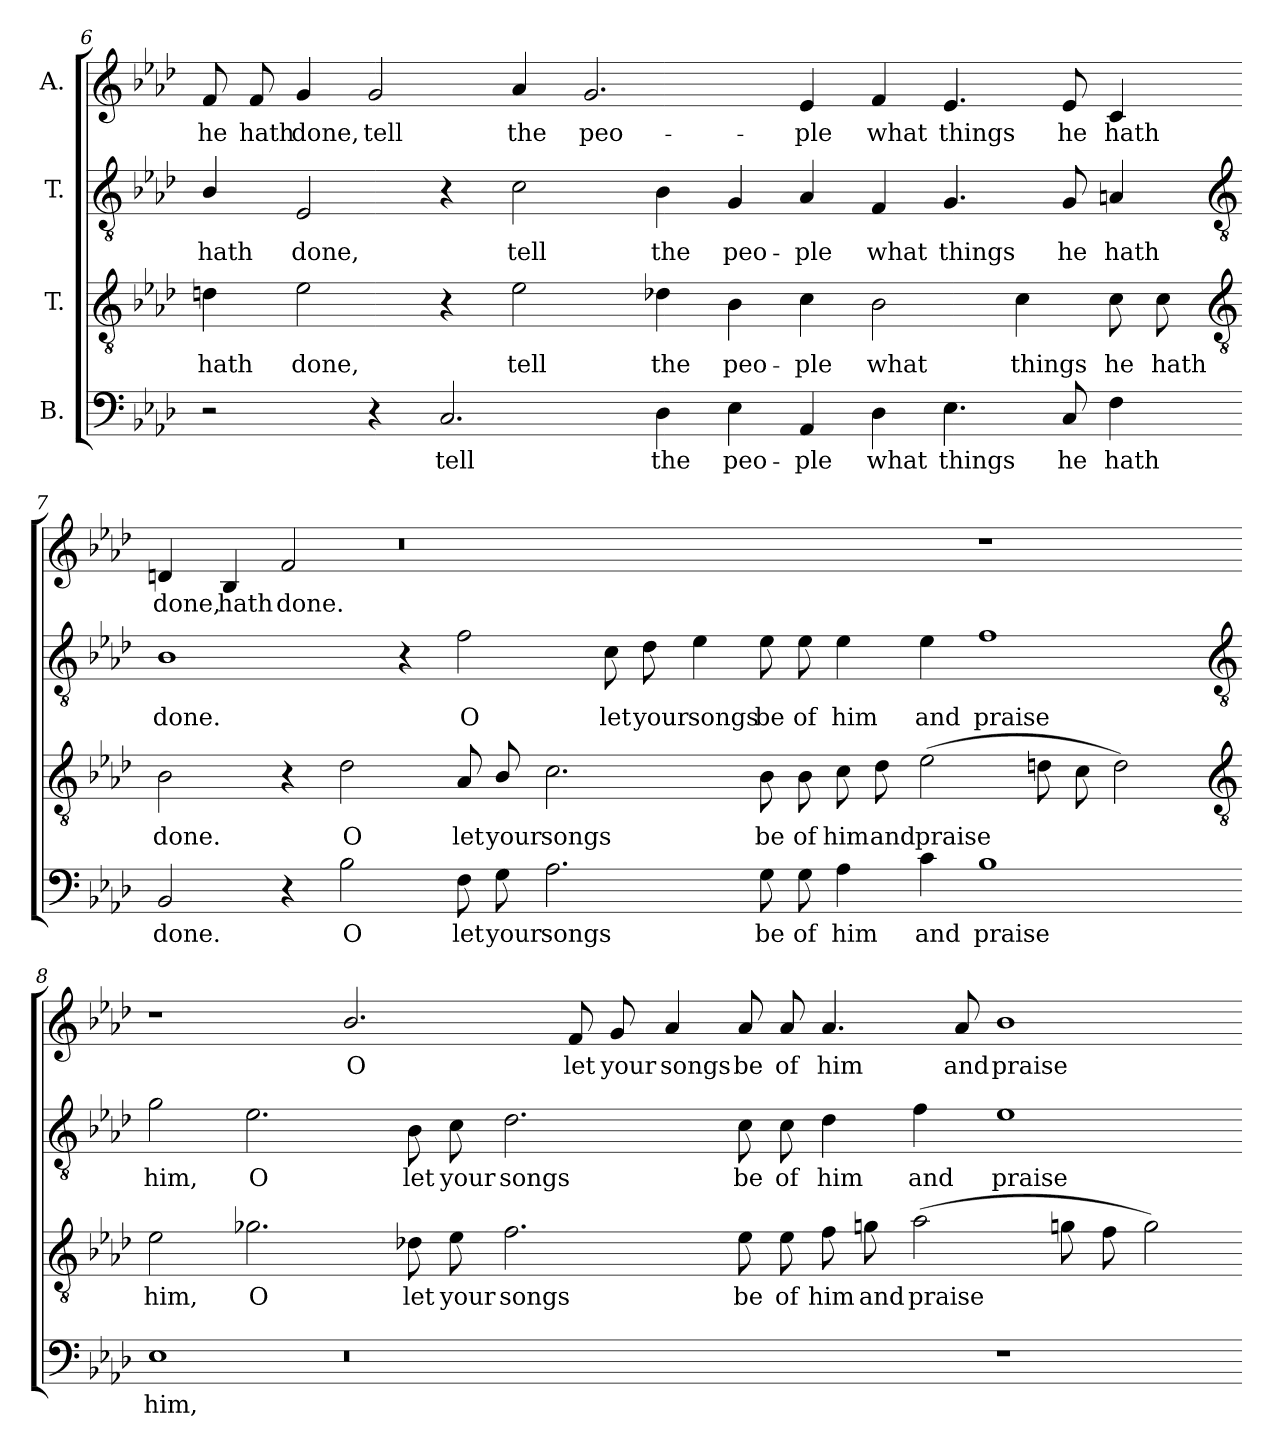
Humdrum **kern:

**kern	**text	**kern	**text	**kern	**text	**kern	**text
*part4	*part4	*part3	*part3	*part2	*part2	*part1	*part1
*staff4	*staff4	*staff3	*staff3	*staff2	*staff2	*staff1	*staff1
*I"B.	*	*I"T.	*	*I"T.	*	*I"A.	*
!!LO:LB:g=z
*clefF4	*	*clefGv2	*	*clefGv2	*	*clefG2	*
*k[b-e-a-d-]	*	*k[b-e-a-d-]	*	*k[b-e-a-d-]	*	*k[b-e-a-d-]	*
*A-:	*	*A-:	*	*A-:	*	*A-:	*
=6	=6	=6	=6	=6	=6	=6	=6
!	!	!	!LO:LY:b	!	!LO:LY:b	!	!LO:LY:b
2r	.	4dn	hath	4B-/	hath	8f	he
!	!	!	!	!	!	!	!LO:LY:b
.	.	.	.	.	.	8f	hath
!	!	!	!LO:LY:b	!	!LO:LY:b	!	!LO:LY:b
.	.	2e-	done,	2E-	done,	4g	done,
!	!	!	!	!	!	!	!LO:LY:b
4r	.	.	.	.	.	2g	tell
!	!LO:LY:b	!	!	!	!	!	!
2.C	tell	4r	.	4r	.	.	.
!	!	!	!LO:LY:b	!	!LO:LY:b	!	!LO:LY:b
.	.	2e-	tell	2c	tell	4a-	the
!	!	!	!	!	!	!	!LO:LY:b
.	.	.	.	.	.	2.g	peo-
!	!LO:LY:b	!	!LO:LY:b	!	!LO:LY:b	!	!
4D-	the	4d-X	the	4B-	the	.	.
!	!LO:LY:b	!	!LO:LY:b	!	!LO:LY:b	!	!
4E-	peo-	4B-	peo-	4G	peo-	.	.
!	!LO:LY:b	!	!LO:LY:b	!	!LO:LY:b	!	!LO:LY:b
4AA-	-ple	4c	-ple	4A-	-ple	4e-	-ple
!	!LO:LY:b	!	!LO:LY:b	!	!LO:LY:b	!	!LO:LY:b
4D-	what	2B-	what	4F	what	4f	what
!	!LO:LY:b	!	!	!	!LO:LY:b	!	!LO:LY:b
4.E-	things	.	.	4.G	things	4.e-	things
!	!	!	!LO:LY:b	!	!	!	!
.	.	4c	things	.	.	.	.
!	!LO:LY:b	!	!	!	!LO:LY:b	!	!LO:LY:b
8C	he	.	.	8G	he	8e-	he
!	!LO:LY:b	!	!LO:LY:b	!	!LO:LY:b	!	!LO:LY:b
4F	hath	8c	he	4An	hath	4c	hath
!	!	!	!LO:LY:b	!	!	!	!
.	.	8c	hath	.	.	.	.
!!LO:LB:g=z
=7-	=7-	=7-	=7-	=7-	=7-	=7-	=7-
*	*	*clefGv2	*	*clefGv2	*	*	*
!	!LO:LY:b	!	!LO:LY:b	!	!LO:LY:b	!	!LO:LY:b
2BB-	done.	2B-	done.	1B-	done.	4dn	done,
!	!	!	!	!	!	!	!LO:LY:b
.	.	.	.	.	.	4B-	hath
!	!	!	!	!	!	!	!LO:LY:b
4r	.	4r	.	.	.	2f	done.
!	!LO:LY:b	!	!LO:LY:b	!	!	!	!
2B-	O	2d-	O	.	.	.	.
.	.	.	.	4r	.	0r	.
!	!LO:LY:b	!	!LO:LY:b	!	!LO:LY:b	!	!
8F	let	8A-	let	2f	O	.	.
!	!LO:LY:b	!	!LO:LY:b	!	!	!	!
8G	your	8B-/	your	.	.	.	.
!	!LO:LY:b	!	!LO:LY:b	!	!	!	!
2.A-	songs	2.c	songs	.	.	.	.
!	!	!	!	!	!LO:LY:b	!	!
.	.	.	.	8c	let	.	.
!	!	!	!	!	!LO:LY:b	!	!
.	.	.	.	8d-	your	.	.
!	!	!	!	!	!LO:LY:b	!	!
.	.	.	.	4e-	songs	.	.
!	!LO:LY:b	!	!LO:LY:b	!	!LO:LY:b	!	!
8G	be	8B-	be	8e-	be	.	.
!	!LO:LY:b	!	!LO:LY:b	!	!LO:LY:b	!	!
8G	of	8B-	of	8e-	of	.	.
!	!LO:LY:b	!	!LO:LY:b	!	!LO:LY:b	!	!
4A-	him	8c	him	4e-	him	.	.
!	!	!	!LO:LY:b	!	!	!	!
.	.	8d-	and	.	.	.	.
!	!LO:LY:b	!	!LO:LY:b	!	!LO:LY:b	!	!
4c	and	(>2e-	praise	4e-	and	.	.
!	!LO:LY:b	!	!	!	!LO:LY:b	!	!
1B-	praise	.	.	1f	praise	1r	.
.	.	8dn	.	.	.	.	.
.	.	8c	.	.	.	.	.
.	.	2d)	.	.	.	.	.
!!LO:LB:g=z
=8-	=8-	=8-	=8-	=8-	=8-	=8-	=8-
*	*	*clefGv2	*	*clefGv2	*	*	*
!	!LO:LY:b	!	!LO:LY:b	!	!LO:LY:b	!	!
1E-	him,	2e-	him,	2g	him,	1r	.
!	!	!	!LO:LY:b	!	!LO:LY:b	!	!
.	.	2.g-X	O	2.e-	O	.	.
!	!	!	!	!	!	!	!LO:LY:b
0r	.	.	.	.	.	2.b-/	O
!	!	!	!LO:LY:b	!	!LO:LY:b	!	!
.	.	8d-	let	8B-	let	.	.
!	!	!	!LO:LY:b	!	!LO:LY:b	!	!
.	.	8e-	your	8c	your	.	.
!	!	!	!LO:LY:b	!	!LO:LY:b	!	!
.	.	2.f	songs	2.d-	songs	.	.
!	!	!	!	!	!	!	!LO:LY:b
.	.	.	.	.	.	8f	let
!	!	!	!	!	!	!	!LO:LY:b
.	.	.	.	.	.	8g	your
!	!	!	!	!	!	!	!LO:LY:b
.	.	.	.	.	.	4a-	songs
!	!	!	!LO:LY:b	!	!LO:LY:b	!	!LO:LY:b
.	.	8e-	be	8c	be	8a-	be
!	!	!	!LO:LY:b	!	!LO:LY:b	!	!LO:LY:b
.	.	8e-	of	8c	of	8a-	of
!	!	!	!LO:LY:b	!	!LO:LY:b	!	!LO:LY:b
.	.	8f	him	4d-	him	4.a-	him
!	!	!	!LO:LY:b	!	!	!	!
.	.	8gn	and	.	.	.	.
!	!	!	!LO:LY:b	!	!LO:LY:b	!	!
.	.	(>2a-	praise	4f	and	.	.
!	!	!	!	!	!	!	!LO:LY:b
.	.	.	.	.	.	8a-	and
!	!	!	!	!	!LO:LY:b	!	!LO:LY:b
1r	.	.	.	1e-	praise	1b-	praise
.	.	8gn	.	.	.	.	.
.	.	8f	.	.	.	.	.
.	.	2g)	.	.	.	.	.
=-	=-	=-	=-	=-	=-	=-	=-
*-	*-	*-	*-	*-	*-	*-	*-
